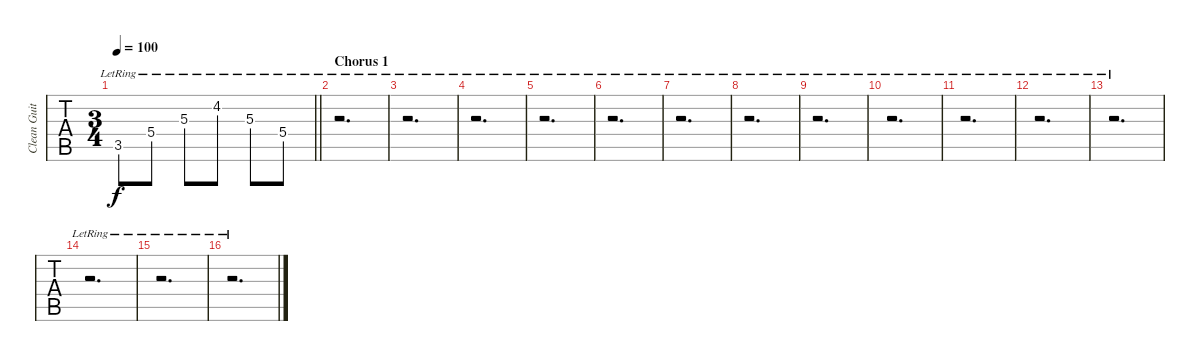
\track ("Clean Guitar" "Clean Guit") {instrument electricguitarclean}
\staff {tabs}
\tuning (E4 B3 G3 D3 A2 E2) {hide}
\ts (3 4)
\tempo 100
\clef g2
\barLineRight lightlight
\ks c
3.5{lr}.8{dy f} 5.4{lr}.8 5.3{lr}.8 4.2{lr}.8 5.3{lr}.8 5.4{lr}.8 |
\section ("" "Chorus 1")
r.2{d} |
r.2{d} |
r.2{d} |
r.2{d} |
r.2{d} |
r.2{d} |
r.2{d} |
r.2{d} |
r.2{d} |
r.2{d} |
r.2{d} |
r.2{d} |
r.2{d} |
r.2{d} |
r.2{d}
